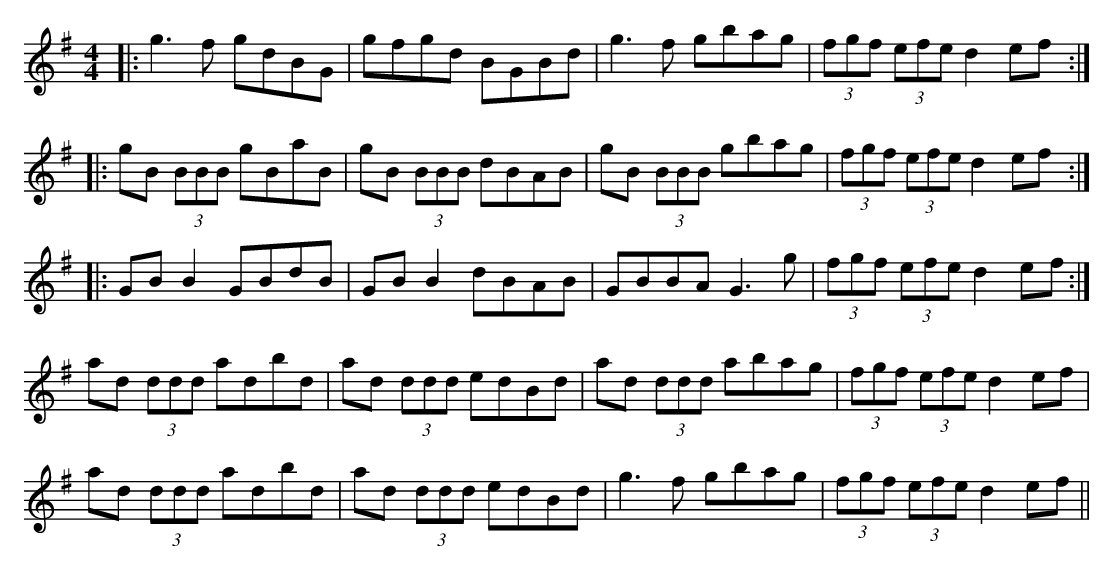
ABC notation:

X:1
M:4/4
K:G
|:g3f gdBG|gfgd BGBd|g3f gbag|(3fgf (3efe d2ef:|
|:gB (3BBB gBaB|gB (3BBB dBAB|gB (3BBB gbag|(3fgf (3efe d2ef:|
|:GBB2 GBdB|GBB2 dBAB|GBBA G3g|(3fgf (3efe d2ef:|
ad (3ddd adbd|ad (3ddd edBd|ad (3ddd abag|(3fgf (3efe d2ef|
ad (3ddd adbd|ad (3ddd edBd|g3f gbag|(3fgf (3efe d2ef||
